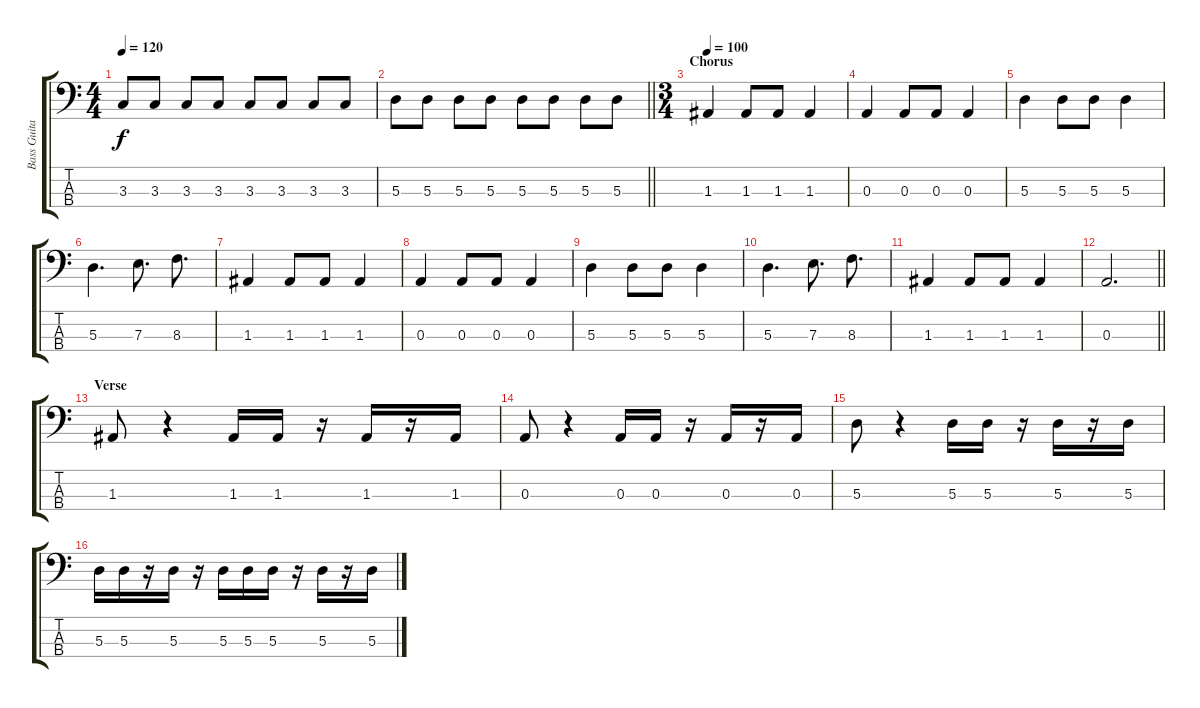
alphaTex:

\track ("Bass Guitar" "Bass Guita") {instrument electricbassfinger}
\staff {score tabs}
\tuning (G2 D2 A1 E1) {hide}
\ts (4 4)
\tempo 120
\clef f4
\ks c
3.3.8{dy f} 3.3.8 3.3.8 3.3.8 3.3.8 3.3.8 3.3.8 3.3.8 |
\barLineRight lightlight
5.3.8 5.3.8 5.3.8 5.3.8 5.3.8 5.3.8 5.3.8 5.3.8 |
\ts (3 4)
\section ("" "Chorus")
\tempo 100
1.3.4 1.3.8 1.3.8 1.3.4 |
0.3.4 0.3.8 0.3.8 0.3.4 |
5.3.4 5.3.8 5.3.8 5.3.4 |
5.3.4{d} 7.3.8{d} 8.3.8{d} |
1.3.4 1.3.8 1.3.8 1.3.4 |
0.3.4 0.3.8 0.3.8 0.3.4 |
5.3.4 5.3.8 5.3.8 5.3.4 |
5.3.4{d} 7.3.8{d} 8.3.8{d} |
1.3.4 1.3.8 1.3.8 1.3.4 |
\barLineRight lightlight
0.3.2{d} |
\section ("" "Verse")
1.3.8 r.4 1.3.16 1.3.16 r.16 1.3.16 r.16 1.3.16 |
0.3.8 r.4 0.3.16 0.3.16 r.16 0.3.16 r.16 0.3.16 |
5.3.8 r.4 5.3.16 5.3.16 r.16 5.3.16 r.16 5.3.16 |
5.3.16 5.3.16 r.16 5.3.16 r.16 5.3.16 5.3.16 5.3.16 r.16 5.3.16 r.16 5.3.16
